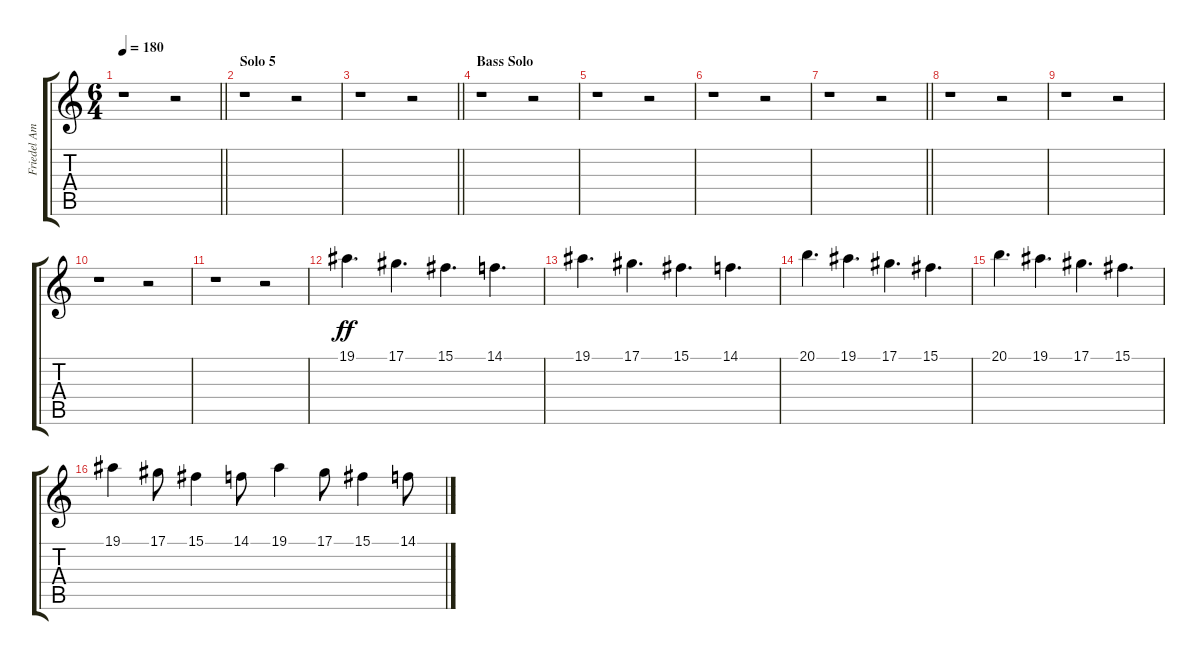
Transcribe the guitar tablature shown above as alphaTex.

\track ("Friedel Amon" "Friedel Am") {instrument stringensemble1}
\staff {score tabs}
\tuning (Eb4 Bb3 Gb3 Db3 Ab2 Eb2) {hide}
\ts (6 4)
\tempo 180
\clef g2
\barLineRight lightlight
\ks c
r.1{dy mp} r.2 |
\section ("" "Solo 5")
r.1 r.2 |
\barLineRight lightlight
r.1 r.2 |
\section ("" "Bass Solo")
r.1 r.2 |
r.1 r.2 |
r.1 r.2 |
\barLineRight lightlight
r.1 r.2 |
\section ("" "")
r.1{volume 8 instrument stringensemble1} r.2 |
r.1 r.2 |
r.1 r.2 |
r.1 r.2 |
19.1.4{d dy ff} 17.1.4{d} 15.1.4{d} 14.1.4{d} |
19.1.4{d} 17.1.4{d} 15.1.4{d} 14.1.4{d} |
20.1.4{d} 19.1.4{d} 17.1.4{d} 15.1.4{d} |
20.1.4{d} 19.1.4{d} 17.1.4{d} 15.1.4{d} |
19.1.4 17.1.8 15.1.4 14.1.8 19.1.4 17.1.8 15.1.4 14.1.8
